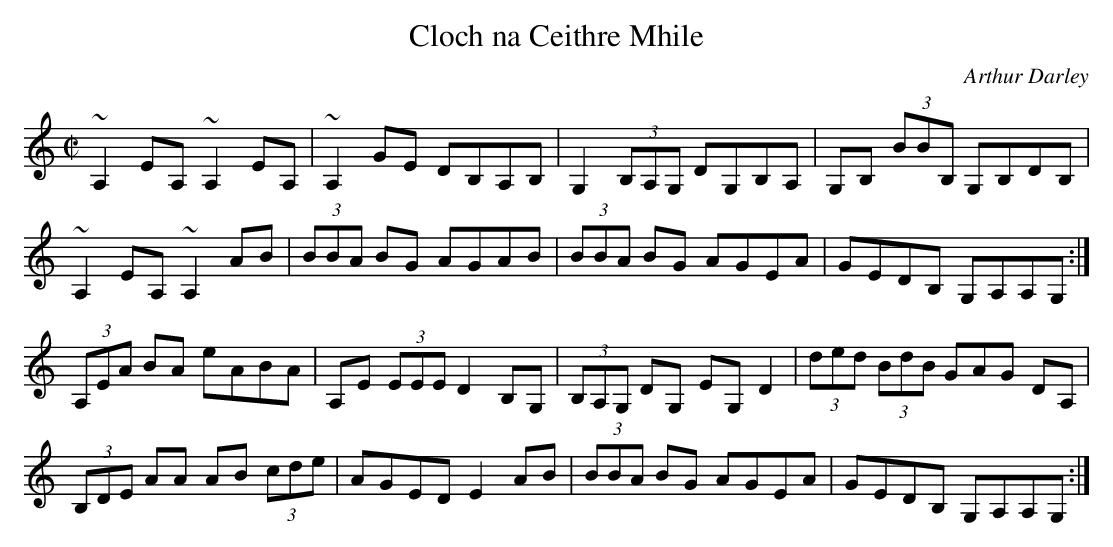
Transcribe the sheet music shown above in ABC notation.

X:1
T:Cloch na Ceithre Mhile
M:C|
L:1/8
C:Arthur Darley
K:C
~A,2 EA, ~A,2 EA, | ~A,2 GE DB,A,B, | G,2 (3B,A,G, DG,B,A, | G,B, (3BBB,
 G,B,DB, |!
~A,2 EA, ~A,2 AB | (3BBA BG AGAB | (3BBA BG AGEA |  GEDB, G,A,A,G, :|!
(3A,EA BA eABA | A,E (3EEE D2 B,G, | (3B,A,G, DG, EG,D2 | (3ded (3BdB (3
GAG DA, |!
(3B,DE AA AB (3cde | AGED E2 AB | (3BBA BG AGEA | GEDB, G,A,A,G, :|!
